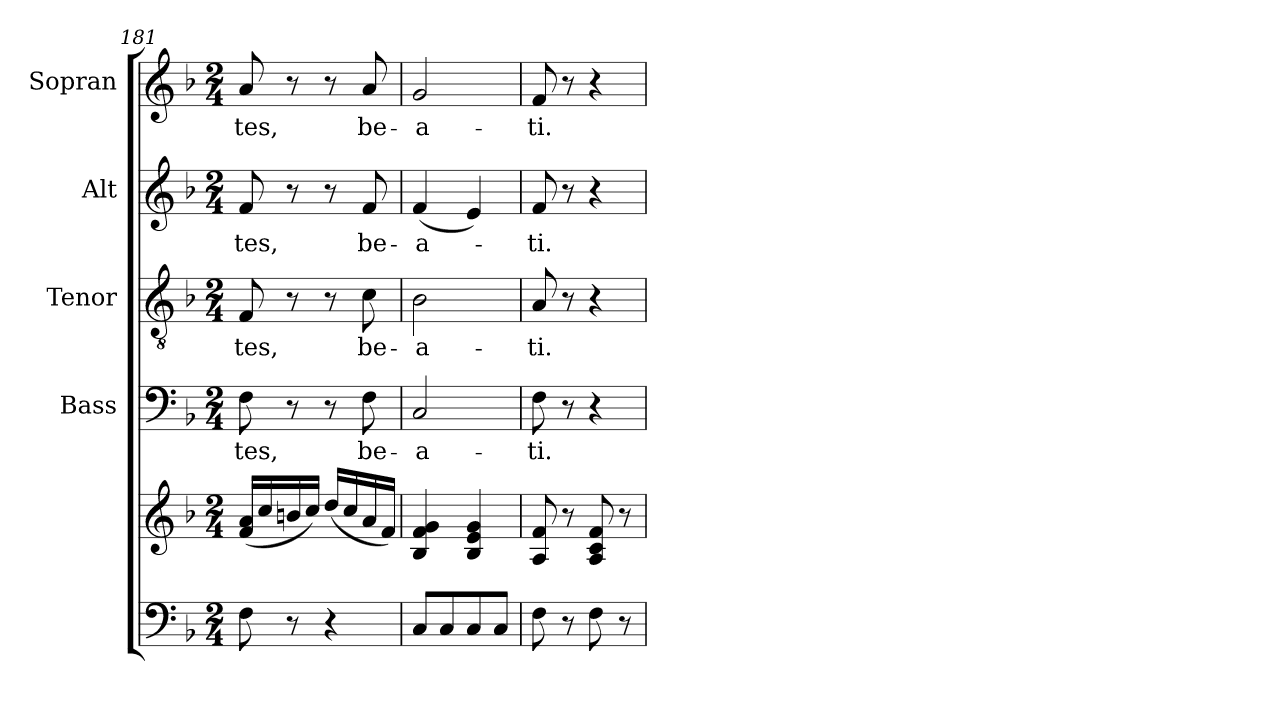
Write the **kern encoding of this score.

**kern	**kern	**kern	**text	**kern	**text	**kern	**text	**kern	**text
*part5	*part5	*part4	*part4	*part3	*part3	*part2	*part2	*part1	*part1
*staff6	*staff5	*staff4	*staff4	*staff3	*staff3	*staff2	*staff2	*staff1	*staff1
*	*	*I"Bass	*	*I"Tenor	*	*I"Alt	*	*I"Sopran	*
*	*	*I'B.	*	*I'T.	*	*I'A.	*	*I'S.	*
*clefF4	*clefG2	*clefF4	*	*clefGv2	*	*clefG2	*	*clefG2	*
*k[b-]	*k[b-]	*k[b-]	*	*k[b-]	*	*k[b-]	*	*k[b-]	*
*F:	*F:	*F:	*	*F:	*	*F:	*	*F:	*
*M2/4	*M2/4	*M2/4	*	*M2/4	*	*M2/4	*	*M2/4	*
=181	=181	=181	=181	=181	=181	=181	=181	=181	=181
!	!	!	!LO:LY:b	!	!LO:LY:b	!	!LO:LY:b	!	!LO:LY:b
8F\	(<16f/ 16a/LL	8F\	-tes,	8F/	-tes,	8f/	-tes,	8a/	-tes,
.	16cc/	.	.	.	.	.	.	.	.
8r	16bn/	8r	.	8r	.	8r	.	8r	.
.	16cc/JJ)	.	.	.	.	.	.	.	.
4r	(<16dd/LL	8r	.	8r	.	8r	.	8r	.
.	16cc/	.	.	.	.	.	.	.	.
!	!	!	!LO:LY:b	!	!LO:LY:b	!	!LO:LY:b	!	!LO:LY:b
.	16a/	8F\	be-	8c\	be-	8f/	be-	8a/	be-
.	16f/JJ)	.	.	.	.	.	.	.	.
=182	=182	=182	=182	=182	=182	=182	=182	=182	=182
!	!	!	!LO:LY:b	!	!LO:LY:b	!	!LO:LY:b	!	!LO:LY:b
8C/L	4B-/ 4f/ 4g/	2C/	-a-	2B-\	-a-	(<4f/	-a-	2g/	-a-
8C/	.	.	.	.	.	.	.	.	.
8C/	4B-/ 4e/ 4g/	.	.	.	.	4e/)	.	.	.
8C/J	.	.	.	.	.	.	.	.	.
=183	=183	=183	=183	=183	=183	=183	=183	=183	=183
!	!	!	!LO:LY:b	!	!LO:LY:b	!	!LO:LY:b	!	!LO:LY:b
8F\	8A/ 8f/	8F\	-ti.	8A/	-ti.	8f/	-ti.	8f/	-ti.
8r	8r	8r	.	8r	.	8r	.	8r	.
8F\	8A/ 8c/ 8f/	4r	.	4r	.	4r	.	4r	.
8r	8r	.	.	.	.	.	.	.	.
=	=	=	=	=	=	=	=	=	=
*-	*-	*-	*-	*-	*-	*-	*-	*-	*-
